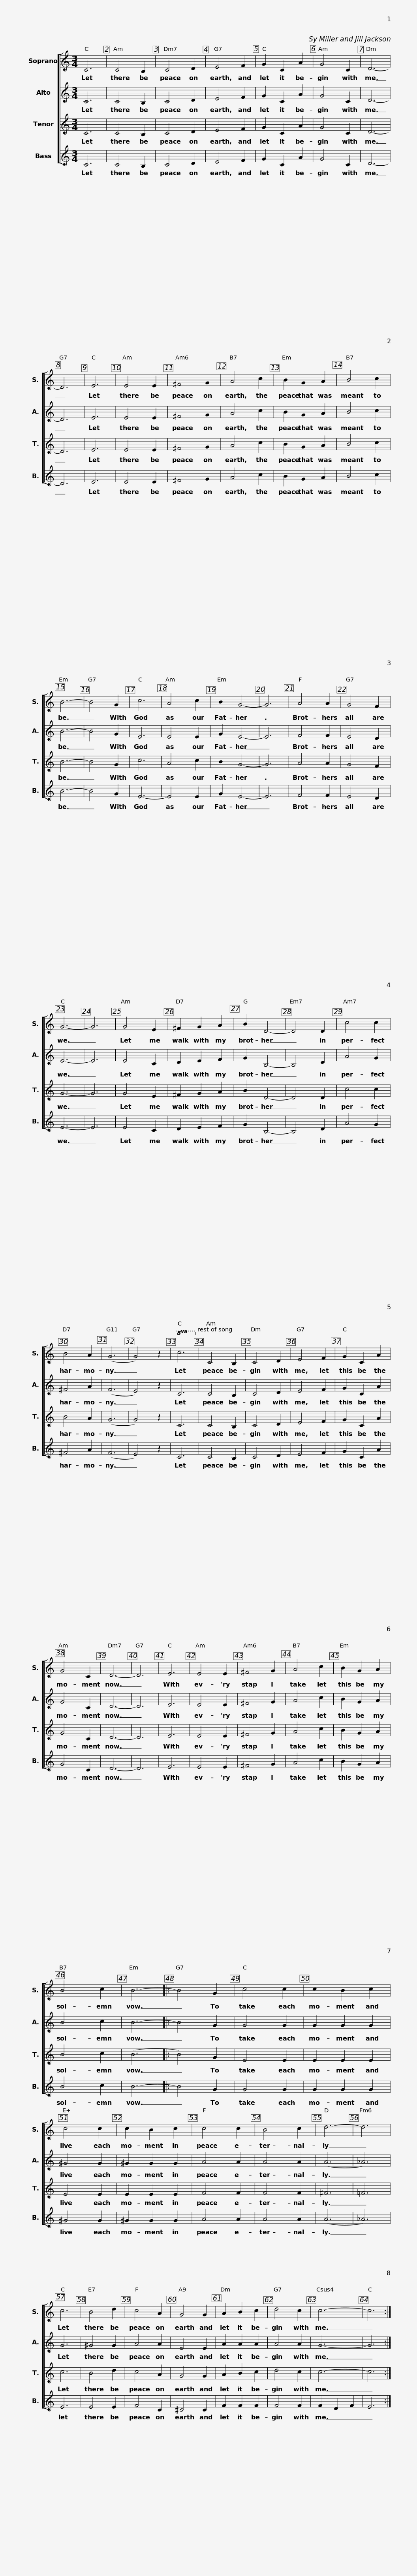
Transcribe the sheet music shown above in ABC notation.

X:1
%%score [ 1 2 3 4 ]
L:1/8
M:3/4
I:linebreak $
K:C
V:1 treble
V:2 treble
V:3 treble
V:4 treble
V:1
 C6 | C4 B,2 | C4 D2 | E4 F2 | G2 C2 A2 | %5
 G4 C2 | D6- | D6 | E6 |$ E4 E2 | %10
 ^F4 G2 | A4 c2 | B2 G2 A2 | B4 c2 | B6- | %15
 B4 G2 | c6 |$ A4 c2 | B2 G4- | G6 | %20
 A4 A2 | G4 F2 | G6- | G6 | G4 E2 | %25
 ^F2 G2 A2 | B2 D4- |$ D4 D2 | c4 c2 | B4 A2 | %30
 (G6 | G4) z2 |!8va(! c6!8va)! | C4 B,2 | C4 D2 | %35
 E4 F2 | G2 C2 A2 |$ G4 C2 | D6- | D6 | %40
 E6 | E4 E2 | ^F4 G2 | A4 c2 | B2 G2 A2 | %45
 B4 c2 | B6- |:$ B4 G2 | c4 c2 | c2 B2 c2 | %50
 c4 c2 | c2 B2 c2 | c4 c2 | B4 c2 | d6- |$ %55
 d6 | c6 | B4 d2 | c4 A2 | G4 G2 | %60
 A2 B2 c2 | d4 c2 | c6- | c6 :| %64
V:2
 C6 | C4 B,2 | C4 D2 | E4 F2 | G2 C2 A2 | %5
 G4 C2 | D6- | D6 | E6 |$ E4 E2 | %10
 ^F4 G2 | A4 c2 | B2 G2 A2 | B4 c2 | B6- | %15
 B4 G2 | E6 |$ E4 E2 | G2 E4- | E6 | %20
 F4 F2 | E4 D2 | E6- | E6 | E4 C2 | %25
 D2 E2 F2 | G2 B,4- |$ B,4 D2 | A4 G2 | ^F4 A2 | %30
 (F6 | E4) z2 | C6 | C4 B,2 | C4 D2 | %35
 E4 F2 | G2 C2 A2 |$ G4 C2 | D6- | D6 | %40
 E6 | E4 E2 | ^F4 G2 | A4 c2 | B2 G2 A2 | %45
 B4 c2 | B6- |:$ B4 G2 | G4 G2 | G2 G2 G2 | %50
 ^G4 G2 | ^G2 G2 G2 | A4 A2 | A4 A2 | (A6 |$ %55
 _A6) | G6 | ^G4 G2 | A4 A2 | E4 E2 | %60
 A2 A2 A2 | A4 A2 | G6- | G6 :| %64
V:3
 C6 | C4 B,2 | C4 D2 | E4 F2 | G2 C2 A2 | %5
 G4 C2 | D6- | D6 | E6 |$ E4 E2 | %10
 ^F4 G2 | A4 c2 | B2 G2 A2 | B4 c2 | B6- | %15
 B4 G2 | c6 |$ A4 c2 | B2 G4- | G6 | %20
 A4 A2 | G4 F2 | G6- | G6 | G4 E2 | %25
 ^F2 G2 A2 | B2 D4- |$ D4 D2 | c4 c2 | B4 A2 | %30
 (G6 | G4) z2 | C6 | C4 B,2 | C4 D2 | %35
 E4 F2 | G2 C2 A2 |$ G4 C2 | D6- | D6 | %40
 E6 | E4 E2 | ^F4 G2 | A4 c2 | B2 G2 A2 | %45
 B4 c2 | (B6 |:$ B4) G2 | E4 E2 | E2 E2 E2 | %50
 E4 E2 | E2 E2 E2 | F4 F2 | F4 F2 | ^F6 |$ %55
 =F6 | c6 | B4 d2 | c4 A2 | G4 G2 | %60
 A2 B2 c2 | d4 c2 | c6- | c6 :| %64
V:4
 C6 | C4 B,2 | C4 D2 | E4 F2 | G2 C2 A2 | %5
 G4 C2 | D6- | D6 | E6 |$ E4 E2 | %10
 ^F4 G2 | A4 c2 | B2 G2 A2 | B4 c2 | B6- | %15
 B4 G2 | E6- |$ E4 E2 | G2 E4- | E6 | %20
 F4 F2 | E4 D2 | E6- | E6 | E4 C2 | %25
 D2 E2 F2 | G2 B,4- |$ B,4 D2 | A4 G2 | ^F4 A2 | %30
 (F6 | E4) z2 | C6 | C4 B,2 | C4 D2 | %35
 E4 F2 | G2 C2 A2 |$ G4 C2 | D6- | D6 | %40
 E6 | E4 E2 | ^F4 G2 | A4 c2 | B2 G2 A2 | %45
 B4 c2 | B6- |:$ B4 G2 | G4 G2 | G2 G2 G2 | %50
 ^G4 G2 | ^G2 G2 G2 | A4 A2 | A4 A2 | (A6 |$ %55
 _A6) | E6 | E4 E2 | F4 C2 | ^C4 C2 | %60
 F2 F2 F2 | F4 F2 | F2 D2 F2 | E6 :| %64
